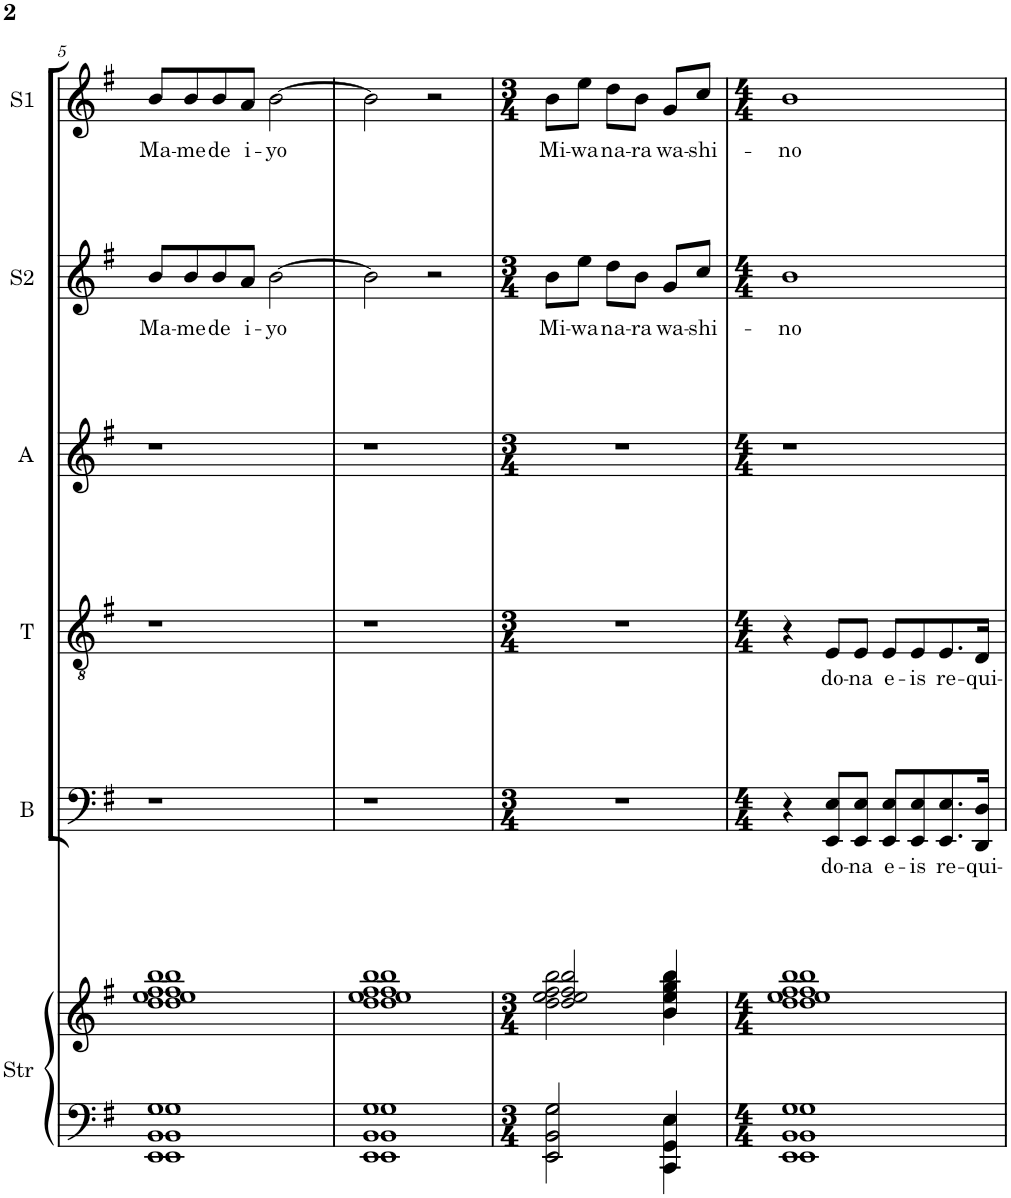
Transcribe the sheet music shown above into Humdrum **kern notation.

**kern	**kern	**kern	**text	**kern	**text	**kern	**kern	**text	**kern	**text
*part6	*part6	*part5	*part5	*part4	*part4	*part3	*part2	*part2	*part1	*part1
*staff7	*staff6	*staff5	*staff5	*staff4	*staff4	*staff3	*staff2	*staff2	*staff1	*staff1
*I"Strings	*	*I"Bass	*	*I"Tenor	*	*I"Alto	*I"Soprano 2	*	*I"Soprano 1	*
*I'Str	*	*I'B	*	*I'T	*	*I'A	*I'S2	*	*I'S1	*
!!LO:PB:g=z
*clefF4	*clefG2	*clefF4	*	*clefGv2	*	*clefG2	*clefG2	*	*clefG2	*
*k[f#]	*k[f#]	*k[f#]	*	*k[f#]	*	*k[f#]	*k[f#]	*	*k[f#]	*
*G:	*G:	*G:	*	*G:	*	*G:	*G:	*	*G:	*
*M4/4	*M4/4	*M4/4	*	*M4/4	*	*M4/4	*M4/4	*	*M4/4	*
=5	=5	=5	=5	=5	=5	=5	=5	=5	=5	=5
*^	*^	*	*	*	*	*	*	*	*	*
!	!	!	!	!	!	!	!	!	!	!LO:LY:b	!	!LO:LY:b
1EE 1BB 1G	1EE 1BB 1G	1dd 1ee 1ff# 1bb	1dd 1ee 1ff# 1bb	1r	.	1r	.	1r	8b/L	Ma-	8b/L	Ma-
!	!	!	!	!	!	!	!	!	!	!LO:LY:b	!	!LO:LY:b
.	.	.	.	.	.	.	.	.	8b/	-me	8b/	-me
!	!	!	!	!	!	!	!	!	!	!LO:LY:b	!	!LO:LY:b
.	.	.	.	.	.	.	.	.	8b/	de	8b/	de
!	!	!	!	!	!	!	!	!	!	!LO:LY:b	!	!LO:LY:b
.	.	.	.	.	.	.	.	.	8a/J	i-	8a/J	i-
!	!	!	!	!	!	!	!	!	!	!LO:LY:b	!	!LO:LY:b
.	.	.	.	.	.	.	.	.	[2b\	-yo	[2b\	-yo
=6	=6	=6	=6	=6	=6	=6	=6	=6	=6	=6	=6	=6
1EE 1BB 1G	1EE 1BB 1G	1dd 1ee 1ff# 1bb	1dd 1ee 1ff# 1bb	1r	.	1r	.	1r	2b\]	.	2b\]	.
.	.	.	.	.	.	.	.	.	2r	.	2r	.
=7	=7	=7	=7	=7	=7	=7	=7	=7	=7	=7	=7	=7
*M3/4	*	*M3/4	*	*M3/4	*	*M3/4	*	*M3/4	*M3/4	*	*M3/4	*
!	!	!	!	!	!	!	!	!	!	!LO:LY:b	!	!LO:LY:b
2EE/ 2BB/ 2G/	2EE\ 2BB\ 2G\	2dd/ 2ee/ 2ff#/ 2bb/	2dd\ 2ee\ 2ff#\ 2bb\	2.r	.	2.r	.	2.r	8b\L	Mi-	8b\L	Mi-
!	!	!	!	!	!	!	!	!	!	!LO:LY:b	!	!LO:LY:b
.	.	.	.	.	.	.	.	.	8ee\J	-wa	8ee\J	-wa
!	!	!	!	!	!	!	!	!	!	!LO:LY:b	!	!LO:LY:b
.	.	.	.	.	.	.	.	.	8dd\L	na-	8dd\L	na-
!	!	!	!	!	!	!	!	!	!	!LO:LY:b	!	!LO:LY:b
.	.	.	.	.	.	.	.	.	8b\J	-ra	8b\J	-ra
!	!	!	!	!	!	!	!	!	!	!LO:LY:b	!	!LO:LY:b
4CC/ 4GG/ 4E/	4CC\ 4GG\ 4E\	4b/ 4ee/ 4gg/ 4bb/	4b\ 4ee\ 4gg\ 4bb\	.	.	.	.	.	8g/L	wa-	8g/L	wa-
!	!	!	!	!	!	!	!	!	!	!LO:LY:b	!	!LO:LY:b
.	.	.	.	.	.	.	.	.	8cc/J	-shi-	8cc/J	-shi-
=8	=8	=8	=8	=8	=8	=8	=8	=8	=8	=8	=8	=8
*M4/4	*	*M4/4	*	*M4/4	*	*M4/4	*	*M4/4	*M4/4	*	*M4/4	*
!	!	!	!	!	!	!	!	!	!	!LO:LY:b	!	!LO:LY:b
1EE 1BB 1G	1EE 1BB 1G	1dd 1ee 1ff# 1bb	1dd 1ee 1ff# 1bb	4r	.	4r	.	1r	1b	-no	1b	-no
!	!	!	!	!	!LO:LY:b	!	!LO:LY:b	!	!	!	!	!
.	.	.	.	8EE/ 8E/L	do-	8E/L	do-	.	.	.	.	.
!	!	!	!	!	!LO:LY:b	!	!LO:LY:b	!	!	!	!	!
.	.	.	.	8EE/ 8E/J	-na	8E/J	-na	.	.	.	.	.
!	!	!	!	!	!LO:LY:b	!	!LO:LY:b	!	!	!	!	!
.	.	.	.	8EE/ 8E/L	e-	8E/L	e-	.	.	.	.	.
!	!	!	!	!	!LO:LY:b	!	!LO:LY:b	!	!	!	!	!
.	.	.	.	8EE/ 8E/	-is	8E/	-is	.	.	.	.	.
!	!	!	!	!	!LO:LY:b	!	!LO:LY:b	!	!	!	!	!
.	.	.	.	8.EE/ 8.E/	re-	8.E/	re-	.	.	.	.	.
!	!	!	!	!	!LO:LY:b	!	!LO:LY:b	!	!	!	!	!
.	.	.	.	16DD/ 16D/Jk	-qui-	16D/Jk	-qui-	.	.	.	.	.
*v	*v	*	*	*	*	*	*	*	*	*	*	*
*	*v	*v	*	*	*	*	*	*	*	*	*
=	=	=	=	=	=	=	=	=	=	=
*-	*-	*-	*-	*-	*-	*-	*-	*-	*-	*-
